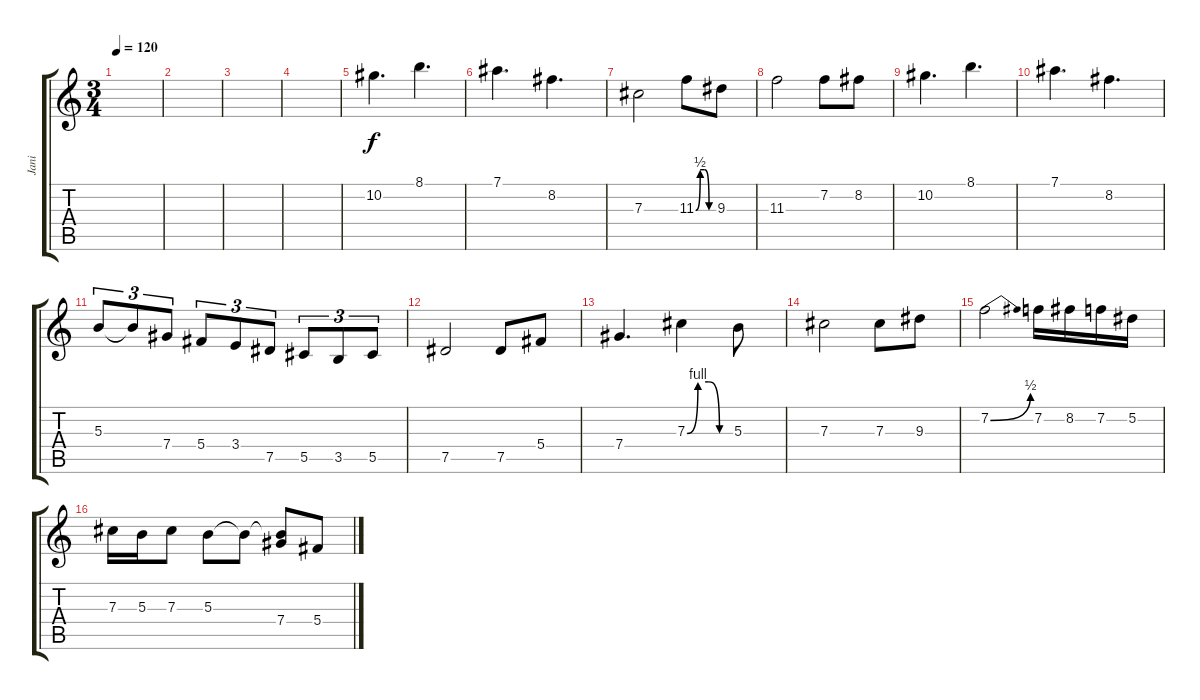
\track ("Jani" "Jani") {instrument distortionguitar}
\staff {score tabs}
\tuning (Eb4 Bb3 Gb3 Db3 Ab2 Eb2) {hide}
\ts (3 4)
\tempo 120
\clef g2
\ks c
|
|
|
|
10.2.4{d volume 13} 8.1.4{d} |
7.1.4{d} 8.2.4{d} |
7.3.2 11.3{be (custom 0 0 15 2 30 2 45 0 60 0)}.8 9.3.8 |
11.3.2 7.2.8 8.2.8 |
10.2.4{d} 8.1.4{d} |
7.1.4{d} 8.2.4{d} |
5.3.8{tu (3 2)} 5.3{t}.8{tu (3 2)} 7.4.8{tu (3 2)} 5.4.8{tu (3 2)} 3.4.8{tu (3 2)} 7.5.8{tu (3 2)} 5.5.8{tu (3 2)} 3.5.8{tu (3 2)} 5.5.8{tu (3 2)} |
7.5.2 7.5.8 5.4.8 |
7.4.4{d} 7.3{be (custom 0 0 15 4 30 4 45 0 60 0)}.4 5.3.8 |
7.3.2 7.3.8 9.3.8 |
7.2{be (bend 0 0 60 2)}.2 7.2.16 8.2.16 7.2.16 5.2.16 |
7.3.16 5.3.16 7.3.8 5.3.8 5.3{t}.8 (5.3{t} 7.4).8 5.4.8
